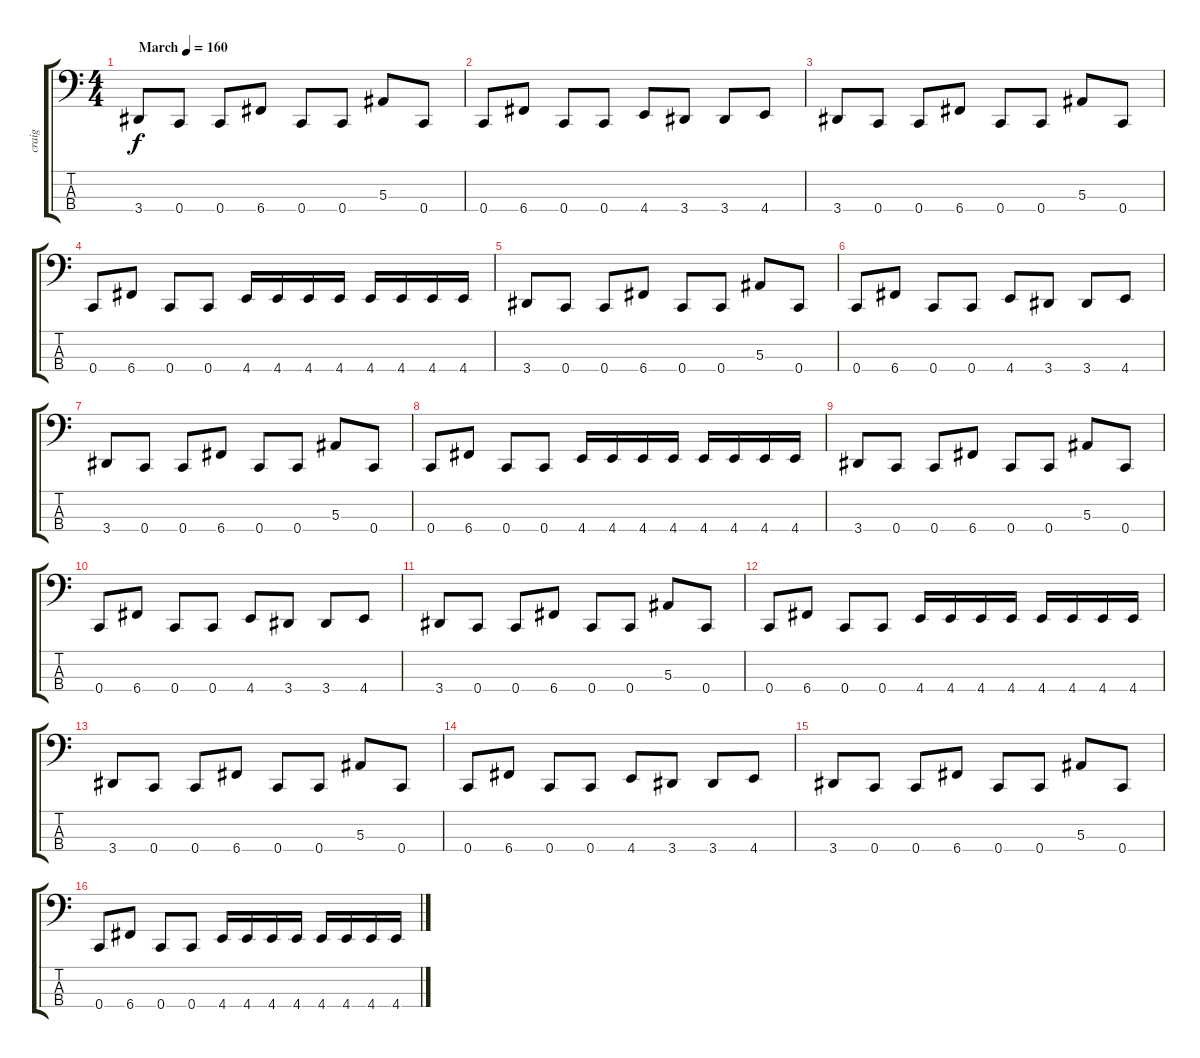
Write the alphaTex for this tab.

\track ("craig" "craig") {instrument slapbass1}
\staff {score tabs}
\tuning (Eb2 Bb1 F1 C1) {hide}
\ts (4 4)
\tempo (160 "March")
\clef f4
\ks c
3.4.8{dy f instrument slapbass1} 0.4.8 0.4.8 6.4.8 0.4.8 0.4.8 5.3.8 0.4.8 |
0.4.8 6.4.8 0.4.8 0.4.8 4.4.8 3.4.8 3.4.8 4.4.8 |
3.4.8 0.4.8 0.4.8 6.4.8 0.4.8 0.4.8 5.3.8 0.4.8 |
0.4.8 6.4.8 0.4.8 0.4.8 4.4.16 4.4.16 4.4.16 4.4.16 4.4.16 4.4.16 4.4.16 4.4.16 |
3.4.8 0.4.8 0.4.8 6.4.8 0.4.8 0.4.8 5.3.8 0.4.8 |
0.4.8 6.4.8 0.4.8 0.4.8 4.4.8 3.4.8 3.4.8 4.4.8 |
3.4.8 0.4.8 0.4.8 6.4.8 0.4.8 0.4.8 5.3.8 0.4.8 |
0.4.8 6.4.8 0.4.8 0.4.8 4.4.16 4.4.16 4.4.16 4.4.16 4.4.16 4.4.16 4.4.16 4.4.16 |
3.4.8 0.4.8 0.4.8 6.4.8 0.4.8 0.4.8 5.3.8 0.4.8 |
0.4.8 6.4.8 0.4.8 0.4.8 4.4.8 3.4.8 3.4.8 4.4.8 |
3.4.8 0.4.8 0.4.8 6.4.8 0.4.8 0.4.8 5.3.8 0.4.8 |
0.4.8 6.4.8 0.4.8 0.4.8 4.4.16 4.4.16 4.4.16 4.4.16 4.4.16 4.4.16 4.4.16 4.4.16 |
3.4.8 0.4.8 0.4.8 6.4.8 0.4.8 0.4.8 5.3.8 0.4.8 |
0.4.8 6.4.8 0.4.8 0.4.8 4.4.8 3.4.8 3.4.8 4.4.8 |
3.4.8 0.4.8 0.4.8 6.4.8 0.4.8 0.4.8 5.3.8 0.4.8 |
0.4.8 6.4.8 0.4.8 0.4.8 4.4.16 4.4.16 4.4.16 4.4.16 4.4.16 4.4.16 4.4.16 4.4.16
